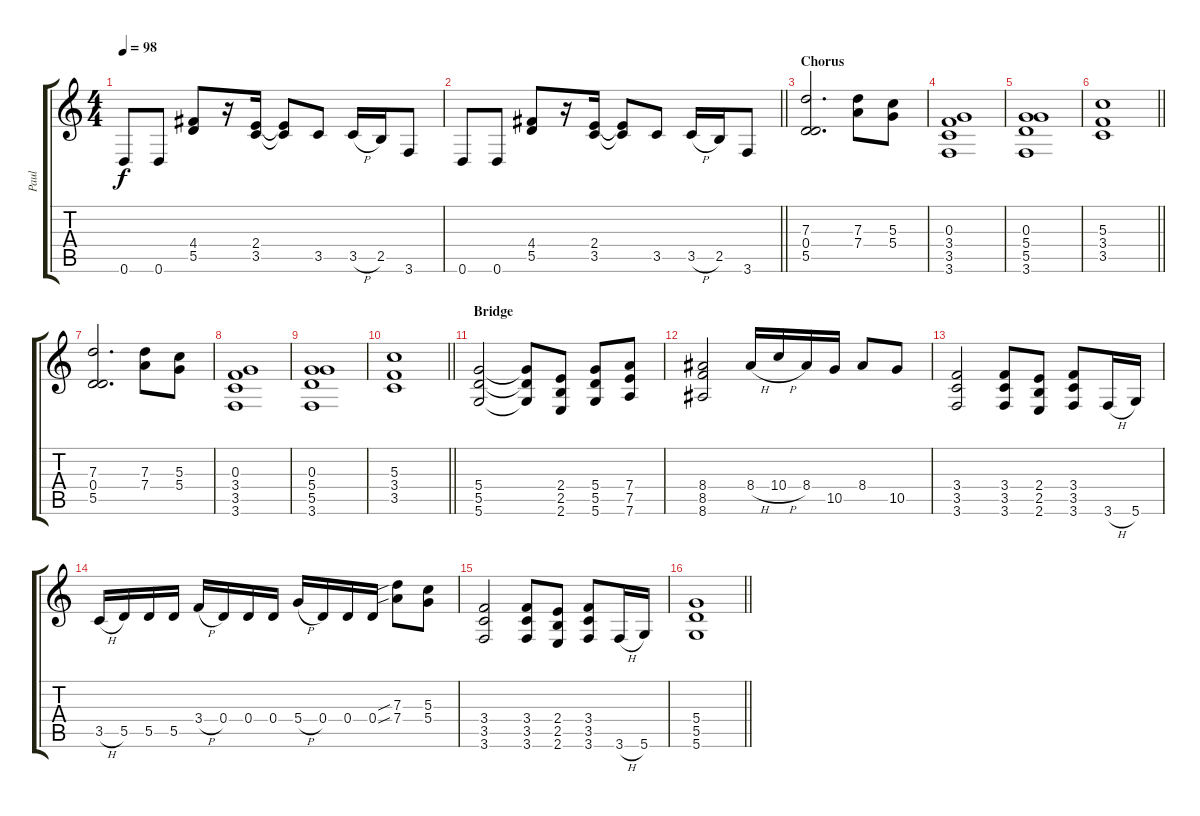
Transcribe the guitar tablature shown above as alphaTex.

\track ("Paul" "Paul") {instrument overdrivenguitar}
\staff {score tabs}
\tuning (E4 B3 G3 D3 A2 D2) {hide}
\ts (4 4)
\tempo 98
\clef g2
\ks c
0.6.8{dy f} 0.6.8 (4.4 5.5).8 r.16 (2.4 3.5).16 (2.4{t} 3.5{t}).8 3.5.8 3.5{h}.16 2.5.16 3.6.8 |
\barLineRight lightlight
0.6.8 0.6.8 (4.4 5.5).8 r.16 (2.4 3.5).16 (2.4{t} 3.5{t}).8 3.5.8 3.5{h}.16 2.5.16 3.6.8 |
\section ("" "Chorus")
(7.3 0.4 5.5).2{d} (7.3 7.4).8 (5.3 5.4).8 |
(0.3 3.4 3.5 3.6).1 |
(0.3 5.4 5.5 3.6).1 |
\barLineRight lightlight
(5.3 3.4 3.5).1 |
(7.3 0.4 5.5).2{d} (7.3 7.4).8 (5.3 5.4).8 |
(0.3 3.4 3.5 3.6).1 |
(0.3 5.4 5.5 3.6).1 |
\barLineRight lightlight
(5.3 3.4 3.5).1 |
\section ("" "Bridge")
(5.4 5.5 5.6).2 (5.4{t} 5.5{t} 5.6{t}).8 (2.4 2.5 2.6).8 (5.4 5.5 5.6).8 (7.4 7.5 7.6).8 |
(8.4 8.5 8.6).2 8.4{h}.16 10.4{h}.16 8.4.16 10.5.16 8.4.8 10.5.8 |
(3.4 3.5 3.6).2 (3.4 3.5 3.6).8 (2.4 2.5 2.6).8 (3.4 3.5 3.6).8 3.6{h}.16 5.6.16 |
3.5{h}.16 5.5.16 5.5.16 5.5.16 3.4{h}.16 0.4.16 0.4.16 0.4.16 5.4{h}.16 0.4.16 0.4.16 0.4.16 (7.3{sib} 7.4{sib}).8 (5.3 5.4).8 |
(3.4 3.5 3.6).2 (3.4 3.5 3.6).8 (2.4 2.5 2.6).8 (3.4 3.5 3.6).8 3.6{h}.16 5.6.16 |
\barLineRight lightlight
(5.4 5.5 5.6).1
